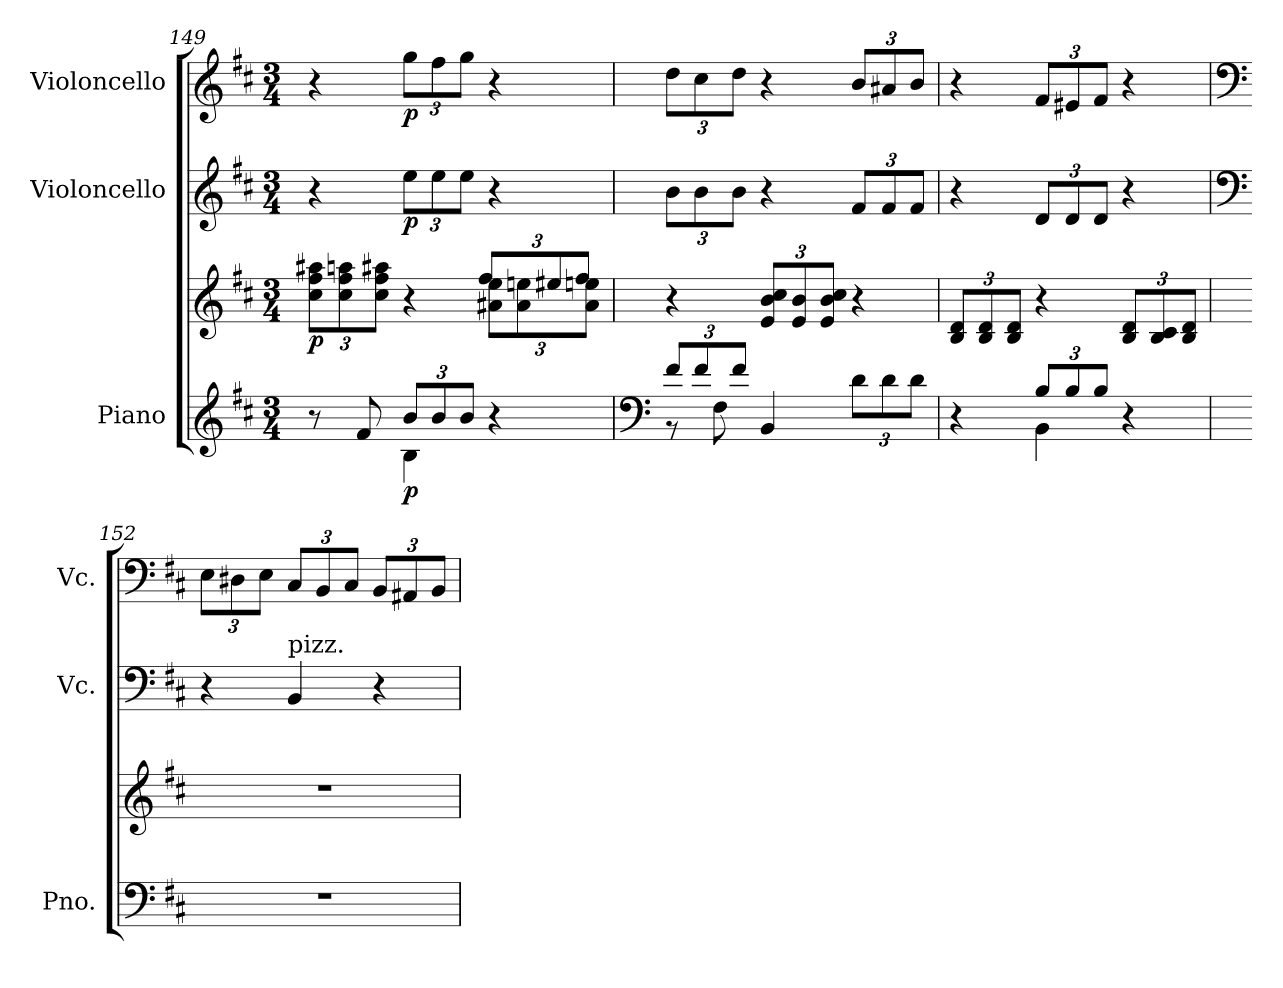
**kern	**kern	**dynam	**kern	**dynam	**kern	**dynam
*part3	*part3	*part3	*part2	*part2	*part1	*part1
*staff4	*staff3	*staff3/4	*staff2	*staff2	*staff1	*staff1
*I"Piano	*	*	*I"Violoncello	*	*I"Violoncello	*
*I'Pno.	*	*	*I'Vc.	*	*I'Vc.	*
!!LO:PB:g=z
*clefG2	*clefG2	*	*clefG2	*	*clefG2	*
*k[f#c#]	*k[f#c#]	*	*k[f#c#]	*	*k[f#c#]	*
*M3/4	*M3/4	*	*M3/4	*	*M3/4	*
=149	=149	=149	=149	=149	=149	=149
*^	*	*	*	*	*	*
*	*	*Xbrackettup	*	*	*	*	*
*	*	*^	*	*	*	*	*
!	!	!	!	!LO:DY:b	!	!	!	!
8r	4ryy	12cc#\ 12ff#\ 12aa#X\L	2ryy	p	4r	.	4r	.
.	.	12cc#\ 12ff#\ 12aan\	.	.	.	.	.	.
8f#/	.	.	.	.	.	.	.	.
.	.	12cc#\ 12ff#\ 12aa#X\J	.	.	.	.	.	.
*Xbrackettup	*	*	*	*	*Xbrackettup	*	*Xbrackettup	*
!	!	!	!	!LO:DY:b=2	!	!LO:DY:b	!	!LO:DY:b
12b/L	4B\	4r	.	p	12ee\L	p	12gg\L	p
12b/	.	.	.	.	12ee\	.	12ff#\	.
12b/J	.	.	.	.	12ee\J	.	12gg\J	.
4r	4ryy	12a#X\ 12ee\L	12ff#/L	.	4r	.	4r	.
.	.	12a#\ 12een\	12ee#X/	.	.	.	.	.
.	.	12a#\ 12een\J	12ff#/J	.	.	.	.	.
*	*	*v	*v	*	*	*	*	*
=150	=150	=150	=150	=150	=150	=150	=150
*clefF4	*	*	*	*	*	*	*
12f#/L	8r	4r	.	12b\L	.	12dd\L	.
12f#/	.	.	.	12b\	.	12cc#\	.
.	8F#\	.	.	.	.	.	.
12f#/J	.	.	.	12b\J	.	12dd\J	.
4BB/	2ryy	12e/ 12b/ 12cc#/L	.	4r	.	4r	.
.	.	12e/ 12b/	.	.	.	.	.
.	.	12e/ 12b/ 12cc#/J	.	.	.	.	.
12d\L	.	4r	.	12f#/L	.	12b/L	.
12d\	.	.	.	12f#/	.	12a#X/	.
12d\J	.	.	.	12f#/J	.	12b/J	.
=151	=151	=151	=151	=151	=151	=151	=151
4r	4ryy	12B/ 12d/L	.	4r	.	4r	.
.	.	12B/ 12d/	.	.	.	.	.
.	.	12B/ 12d/J	.	.	.	.	.
12B/L	4BB\	4r	.	12d/L	.	12f#/L	.
12B/	.	.	.	12d/	.	12e#X/	.
12B/J	.	.	.	12d/J	.	12f#/J	.
4r	4ryy	12B/ 12d/L	.	4r	.	4r	.
.	.	12B/ 12c#/	.	.	.	.	.
.	.	12B/ 12d/J	.	.	.	.	.
*v	*v	*	*	*	*	*	*
!!LO:LB:g=z
=152	=152	=152	=152	=152	=152	=152
*	*	*	*clefF4	*	*clefF4	*
2.r	2.r	.	4r	.	12E\L	.
.	.	.	.	.	12D#X\	.
.	.	.	.	.	12E\J	.
!	!	!	!LO:TX:a:t=pizz.	!	!	!
.	.	.	4BB/	.	12C#/L	.
.	.	.	.	.	12BB/	.
.	.	.	.	.	12C#/J	.
.	.	.	4r	.	12BB/L	.
.	.	.	.	.	12AA#X/	.
.	.	.	.	.	12BB/J	.
=	=	=	=	=	=	=
*-	*-	*-	*-	*-	*-	*-
